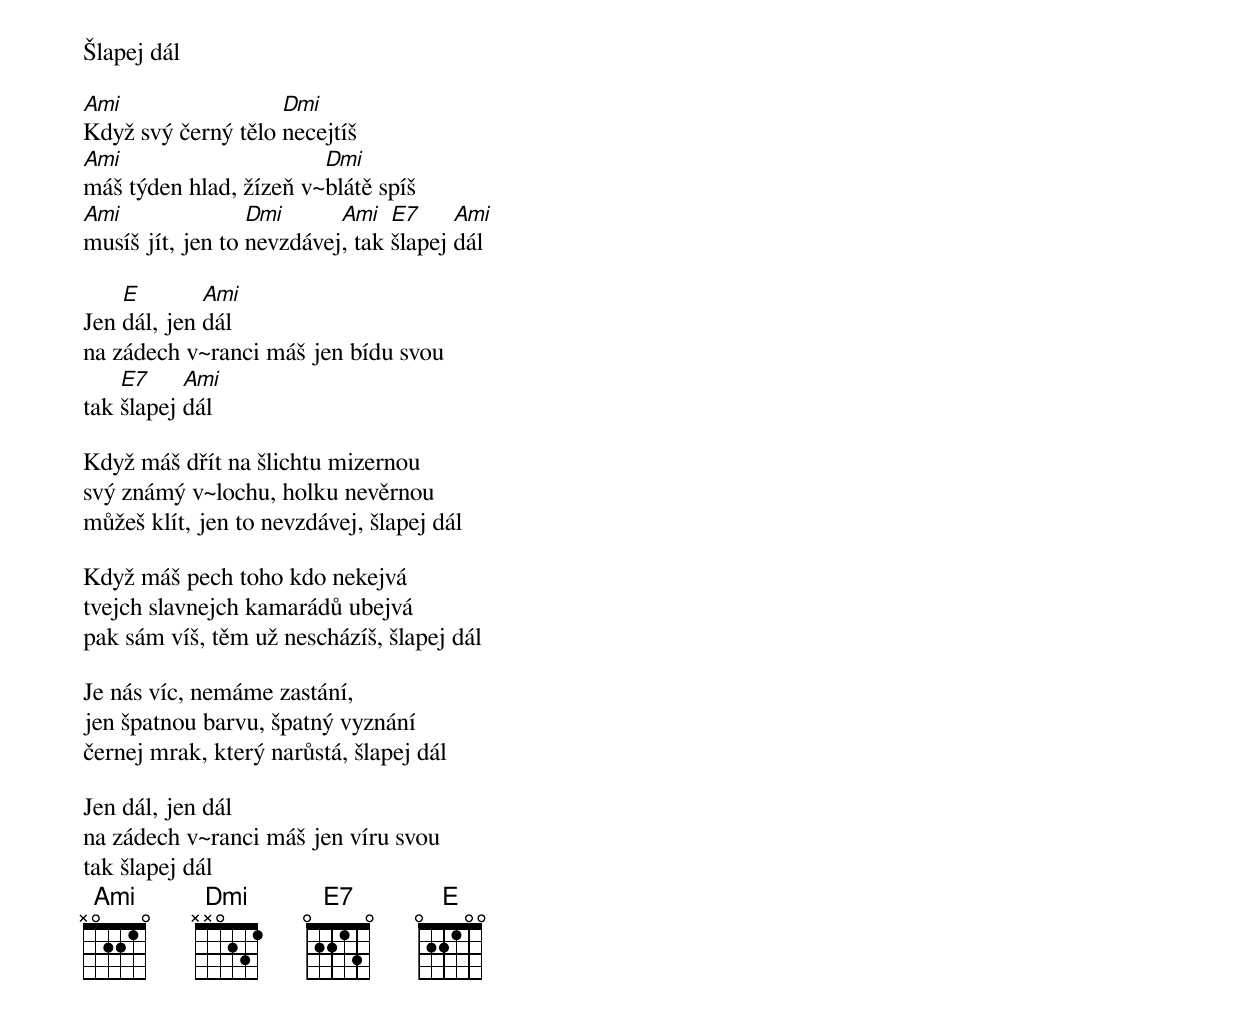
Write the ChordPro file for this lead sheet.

Šlapej dál

[Ami]Když svý černý tělo [Dmi]necejtíš
[Ami]máš týden hlad, žízeň v~[Dmi]blátě spíš
[Ami]musíš jít, jen to [Dmi]nevzdávej[Ami], tak [E7]šlapej [Ami]dál

Jen [E]dál, jen [Ami]dál
na zádech v~ranci máš jen bídu svou
tak [E7]šlapej [Ami]dál

Když máš dřít na šlichtu mizernou
svý známý v~lochu, holku nevěrnou
můžeš klít, jen to nevzdávej, šlapej dál

Když máš pech toho kdo nekejvá
tvejch slavnejch kamarádů ubejvá
pak sám víš, těm už nescházíš, šlapej dál

Je nás víc, nemáme zastání,
jen špatnou barvu, špatný vyznání
černej mrak, který narůstá, šlapej dál

Jen dál, jen dál
na zádech v~ranci máš jen víru svou
tak šlapej dál
